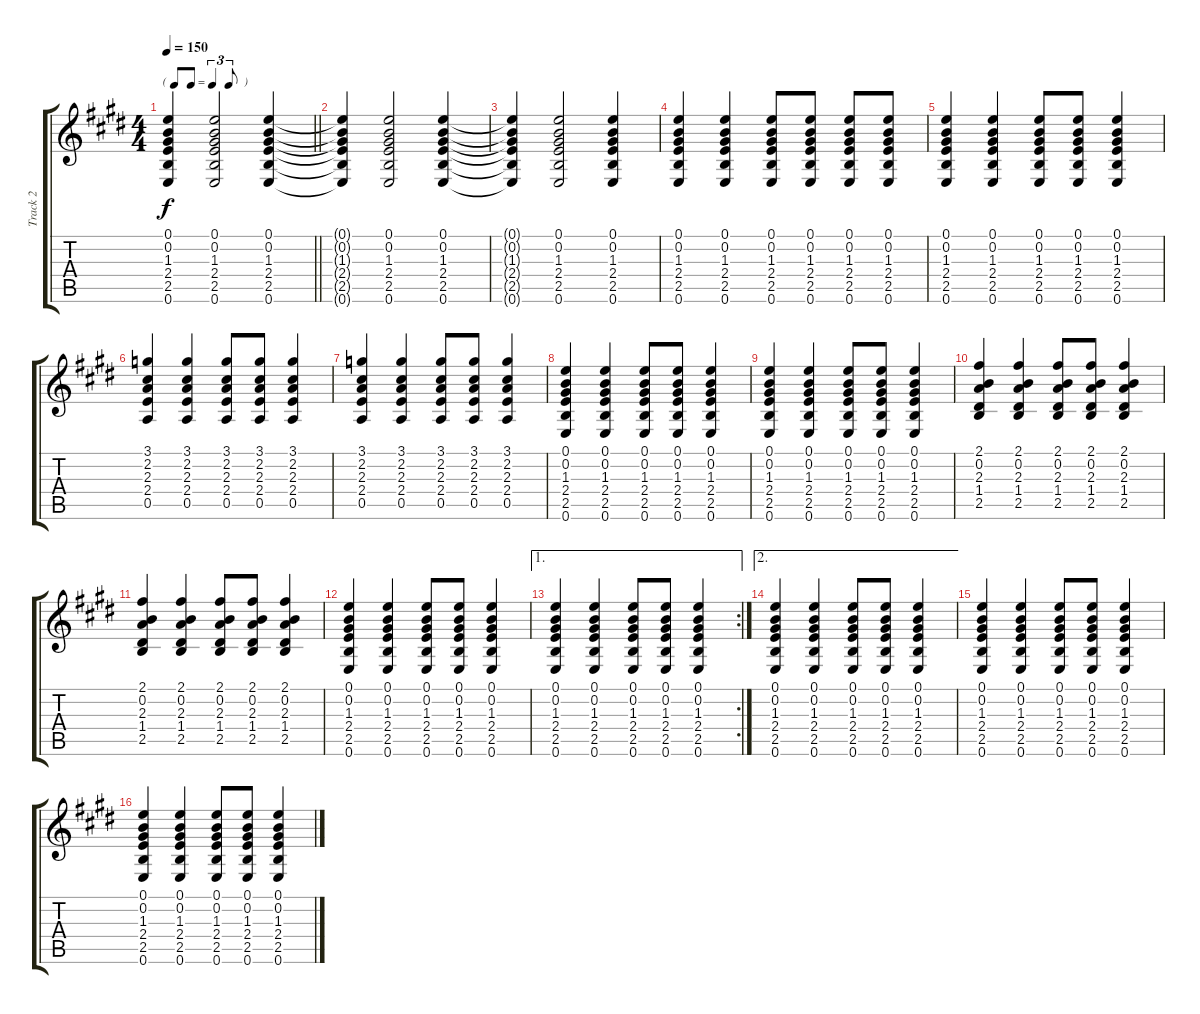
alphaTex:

\track ("Track 2" "Track 2") {instrument acousticguitarsteel}
\staff {score tabs}
\tuning (E4 B3 G3 D3 A2 E2) {hide}
\ts (4 4)
\tf triplet8th
\tempo 150
\clef g2
\barLineRight lightlight
\ks e
(0.1{t} 0.2{t} 1.3{t} 2.4{t} 2.5{t} 0.6{t}).4{dy f} (0.1 0.2 1.3 2.4 2.5 0.6).2 (0.1 0.2 1.3 2.4 2.5 0.6).4 |
(0.1{t} 0.2{t} 1.3{t} 2.4{t} 2.5{t} 0.6{t}).4 (0.1 0.2 1.3 2.4 2.5 0.6).2 (0.1 0.2 1.3 2.4 2.5 0.6).4 |
(0.1{t} 0.2{t} 1.3{t} 2.4{t} 2.5{t} 0.6{t}).4 (0.1 0.2 1.3 2.4 2.5 0.6).2 (0.1 0.2 1.3 2.4 2.5 0.6).4 |
(0.1 0.2 1.3 2.4 2.5 0.6).4 (0.1 0.2 1.3 2.4 2.5 0.6).4 (0.1 0.2 1.3 2.4 2.5 0.6).8 (0.1 0.2 1.3 2.4 2.5 0.6).8 (0.1 0.2 1.3 2.4 2.5 0.6).8 (0.1 0.2 1.3 2.4 2.5 0.6).8 |
(0.1 0.2 1.3 2.4 2.5 0.6).4 (0.1 0.2 1.3 2.4 2.5 0.6).4 (0.1 0.2 1.3 2.4 2.5 0.6).8 (0.1 0.2 1.3 2.4 2.5 0.6).8 (0.1 0.2 1.3 2.4 2.5 0.6).4 |
(3.1 2.2 2.3 2.4 0.5).4 (3.1 2.2 2.3 2.4 0.5).4 (3.1 2.2 2.3 2.4 0.5).8 (3.1 2.2 2.3 2.4 0.5).8 (3.1 2.2 2.3 2.4 0.5).4 |
(3.1 2.2 2.3 2.4 0.5).4 (3.1 2.2 2.3 2.4 0.5).4 (3.1 2.2 2.3 2.4 0.5).8 (3.1 2.2 2.3 2.4 0.5).8 (3.1 2.2 2.3 2.4 0.5).4 |
(0.1 0.2 1.3 2.4 2.5 0.6).4 (0.1 0.2 1.3 2.4 2.5 0.6).4 (0.1 0.2 1.3 2.4 2.5 0.6).8 (0.1 0.2 1.3 2.4 2.5 0.6).8 (0.1 0.2 1.3 2.4 2.5 0.6).4 |
(0.1 0.2 1.3 2.4 2.5 0.6).4 (0.1 0.2 1.3 2.4 2.5 0.6).4 (0.1 0.2 1.3 2.4 2.5 0.6).8 (0.1 0.2 1.3 2.4 2.5 0.6).8 (0.1 0.2 1.3 2.4 2.5 0.6).4 |
(2.1 0.2 2.3 1.4 2.5).4 (2.1 0.2 2.3 1.4 2.5).4 (2.1 0.2 2.3 1.4 2.5).8 (2.1 0.2 2.3 1.4 2.5).8 (2.1 0.2 2.3 1.4 2.5).4 |
(2.1 0.2 2.3 1.4 2.5).4 (2.1 0.2 2.3 1.4 2.5).4 (2.1 0.2 2.3 1.4 2.5).8 (2.1 0.2 2.3 1.4 2.5).8 (2.1 0.2 2.3 1.4 2.5).4 |
(0.1 0.2 1.3 2.4 2.5 0.6).4 (0.1 0.2 1.3 2.4 2.5 0.6).4 (0.1 0.2 1.3 2.4 2.5 0.6).8 (0.1 0.2 1.3 2.4 2.5 0.6).8 (0.1 0.2 1.3 2.4 2.5 0.6).4 |
\ae 1
\rc 2
(0.1 0.2 1.3 2.4 2.5 0.6).4 (0.1 0.2 1.3 2.4 2.5 0.6).4 (0.1 0.2 1.3 2.4 2.5 0.6).8 (0.1 0.2 1.3 2.4 2.5 0.6).8 (0.1 0.2 1.3 2.4 2.5 0.6).4 |
\ae 2
(0.1 0.2 1.3 2.4 2.5 0.6).4 (0.1 0.2 1.3 2.4 2.5 0.6).4 (0.1 0.2 1.3 2.4 2.5 0.6).8 (0.1 0.2 1.3 2.4 2.5 0.6).8 (0.1 0.2 1.3 2.4 2.5 0.6).4 |
(0.1 0.2 1.3 2.4 2.5 0.6).4 (0.1 0.2 1.3 2.4 2.5 0.6).4 (0.1 0.2 1.3 2.4 2.5 0.6).8 (0.1 0.2 1.3 2.4 2.5 0.6).8 (0.1 0.2 1.3 2.4 2.5 0.6).4 |
(0.1 0.2 1.3 2.4 2.5 0.6).4 (0.1 0.2 1.3 2.4 2.5 0.6).4 (0.1 0.2 1.3 2.4 2.5 0.6).8 (0.1 0.2 1.3 2.4 2.5 0.6).8 (0.1 0.2 1.3 2.4 2.5 0.6).4
